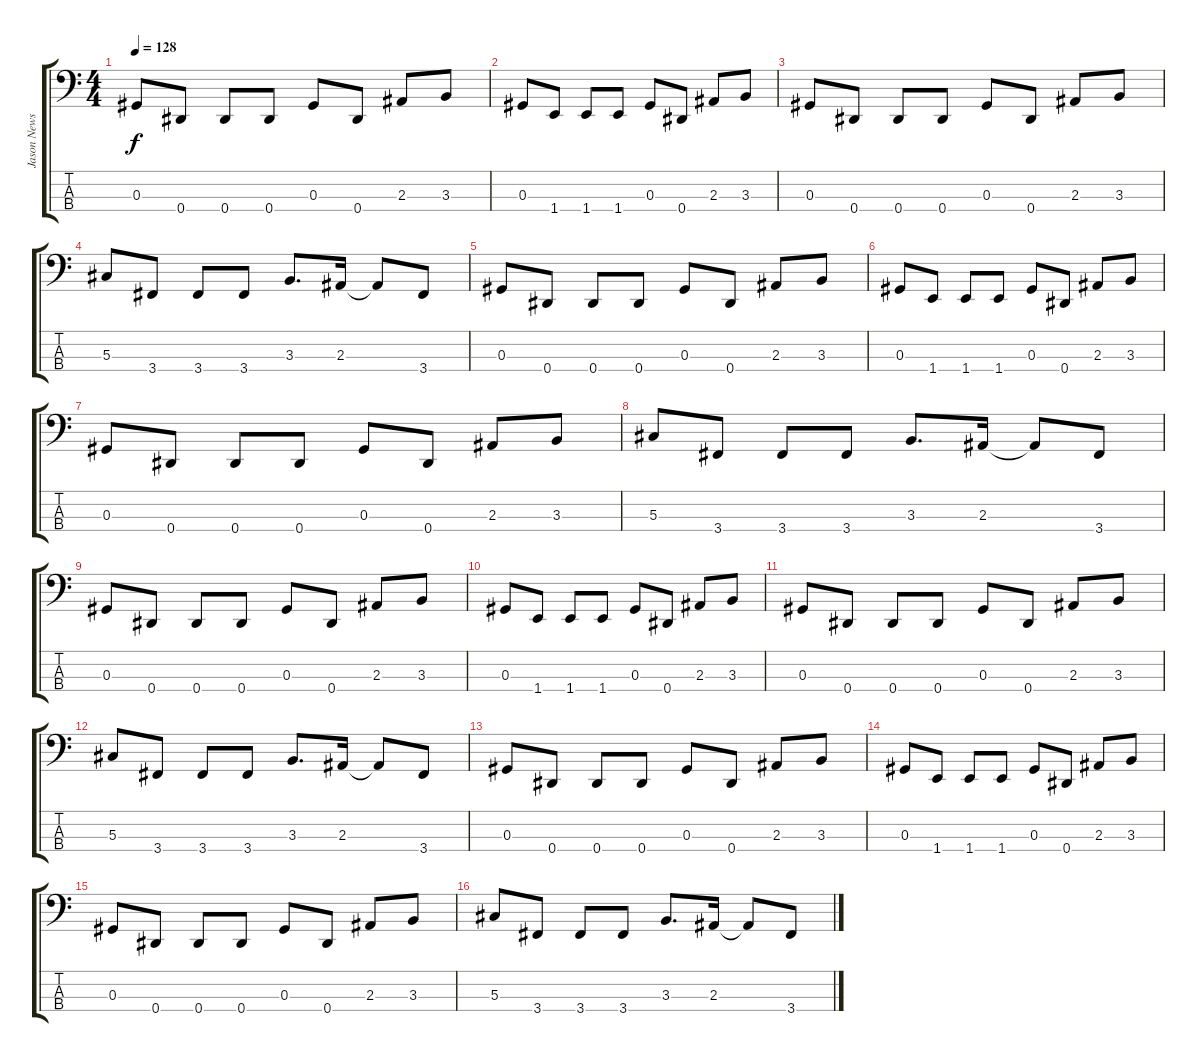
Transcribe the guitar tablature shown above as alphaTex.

\track ("Jason Newstead" "Jason News") {instrument electricbassfinger}
\staff {score tabs}
\tuning (Gb2 Db2 Ab1 Eb1) {hide}
\ts (4 4)
\tempo 128
\clef f4
\ks c
0.3.8{dy f} 0.4.8 0.4.8 0.4.8 0.3.8 0.4.8 2.3.8 3.3.8 |
0.3.8 1.4.8 1.4.8 1.4.8 0.3.8 0.4.8 2.3.8 3.3.8 |
0.3.8 0.4.8 0.4.8 0.4.8 0.3.8 0.4.8 2.3.8 3.3.8 |
5.3.8 3.4.8 3.4.8 3.4.8 3.3.8{d} 2.3.16 2.3{t}.8 3.4.8 |
0.3.8 0.4.8 0.4.8 0.4.8 0.3.8 0.4.8 2.3.8 3.3.8 |
0.3.8 1.4.8 1.4.8 1.4.8 0.3.8 0.4.8 2.3.8 3.3.8 |
0.3.8 0.4.8 0.4.8 0.4.8 0.3.8 0.4.8 2.3.8 3.3.8 |
5.3.8 3.4.8 3.4.8 3.4.8 3.3.8{d} 2.3.16 2.3{t}.8 3.4.8 |
0.3.8 0.4.8 0.4.8 0.4.8 0.3.8 0.4.8 2.3.8 3.3.8 |
0.3.8 1.4.8 1.4.8 1.4.8 0.3.8 0.4.8 2.3.8 3.3.8 |
0.3.8 0.4.8 0.4.8 0.4.8 0.3.8 0.4.8 2.3.8 3.3.8 |
5.3.8 3.4.8 3.4.8 3.4.8 3.3.8{d} 2.3.16 2.3{t}.8 3.4.8 |
0.3.8 0.4.8 0.4.8 0.4.8 0.3.8 0.4.8 2.3.8 3.3.8 |
0.3.8 1.4.8 1.4.8 1.4.8 0.3.8 0.4.8 2.3.8 3.3.8 |
0.3.8 0.4.8 0.4.8 0.4.8 0.3.8 0.4.8 2.3.8 3.3.8 |
5.3.8 3.4.8 3.4.8 3.4.8 3.3.8{d} 2.3.16 2.3{t}.8 3.4.8
